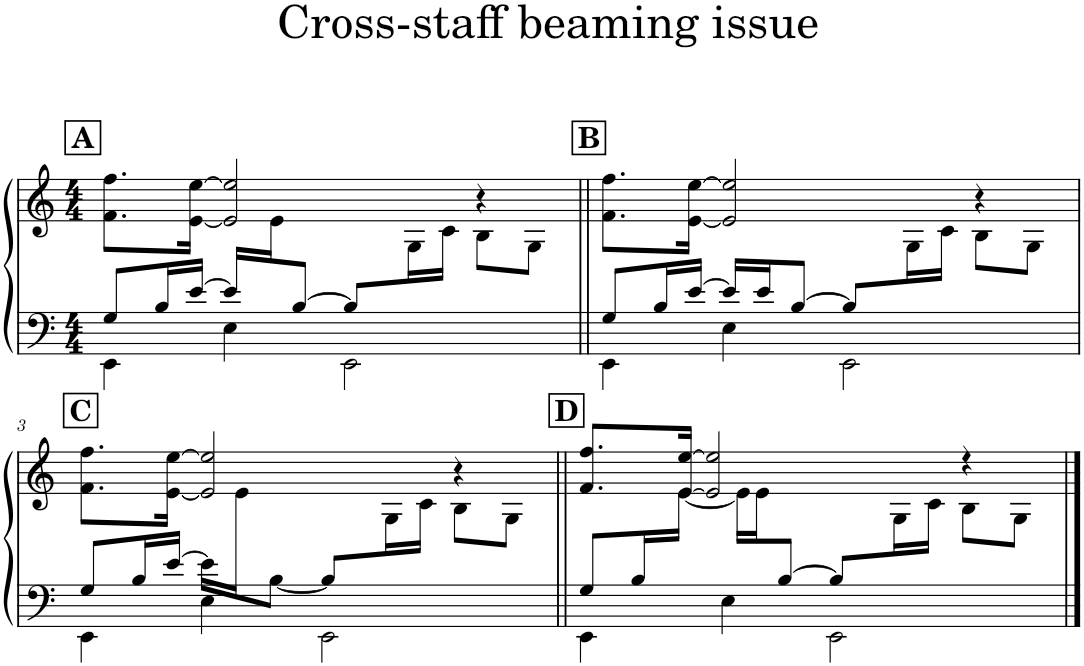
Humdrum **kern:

**kern	**kern
*part1	*part1
*staff2	*staff1
*I"Piano	*
*I'Pno.	*
*clefF4	*clefG2
*k[]	*k[]
*M4/4	*M4/4
!!LO:REH:place=s1:a:B:cj:fs=14:t=A
=1	=1
*^	*^
8G/L	4EE\	8.f\ 8.ff\L	16ryy
*	*	*v	*v
16B/L	.	.
[16e/JJ	.	[16e\ [16ee\Jk
16e/LL]	4E\	2e/] 2ee/]
*	*	*^
16ryy	.	.	16e\J
[8B/J	.	.	4ryy
8B/L]	2EE\	.	.
4.ryy	.	.	16G\L
.	.	.	16c\JJ
.	.	4r	8B\L
.	.	.	8G\J
!!LO:REH:place=s1:a:B:cj:fs=14:t=B	!!
=2||	=2||	=2||	=2||
8G/L	4EE\	8.f\ 8.ff\L	8ryy
*	*	*v	*v
16B/L	.	.
[16e/JJ	.	[16e\ [16ee\Jk
16e/LL]	4E\	2e/] 2ee/]
16e/J	.	.
[8B/J	.	.
8B/L]	2EE\	.
*	*	*^
4.ryy	.	.	16G\L
.	.	.	16c\JJ
.	.	4r	8B\L
.	.	.	8G\J
!!LO:LB:g=z	!!
!!LO:REH:place=s1:a:B:cj:fs=14:t=C	!!
=3	=3	=3	=3
8G/L	4EE\	8.f\ 8.ff\L	16ryy
*	*	*v	*v
16B/L	.	.
[16e/JJ	.	[16e\ [16ee\Jk
16e\LL]	4E\	2e/] 2ee/]
*	*	*^
16ryy	.	.	16e\J
[8B\J	.	.	4ryy
8B/L]	2EE\	.	.
4.ryy	.	.	16G\L
.	.	.	16c\JJ
.	.	4r	8B\L
.	.	.	8G\J
!!LO:REH:place=s1:a:B:cj:fs=14:t=D	!!
=4||	=4||	=4||	=4||
8G/L	4EE\	8.f/ 8.ff/L	8.ryy
16B/L	.	.	.
8.ryy	.	[16e/ [16ee/Jk	[16e\JJ
.	4E\	2e/] 2ee/]	16e\LL]
.	.	.	16e\J
[8B/J	.	.	4ryy
8B/L]	2EE\	.	.
4.ryy	.	.	16G\L
.	.	.	16c\JJ
.	.	4r	8B\L
.	.	.	8G\J
*v	*v	*	*
*	*v	*v
==	==
*-	*-
